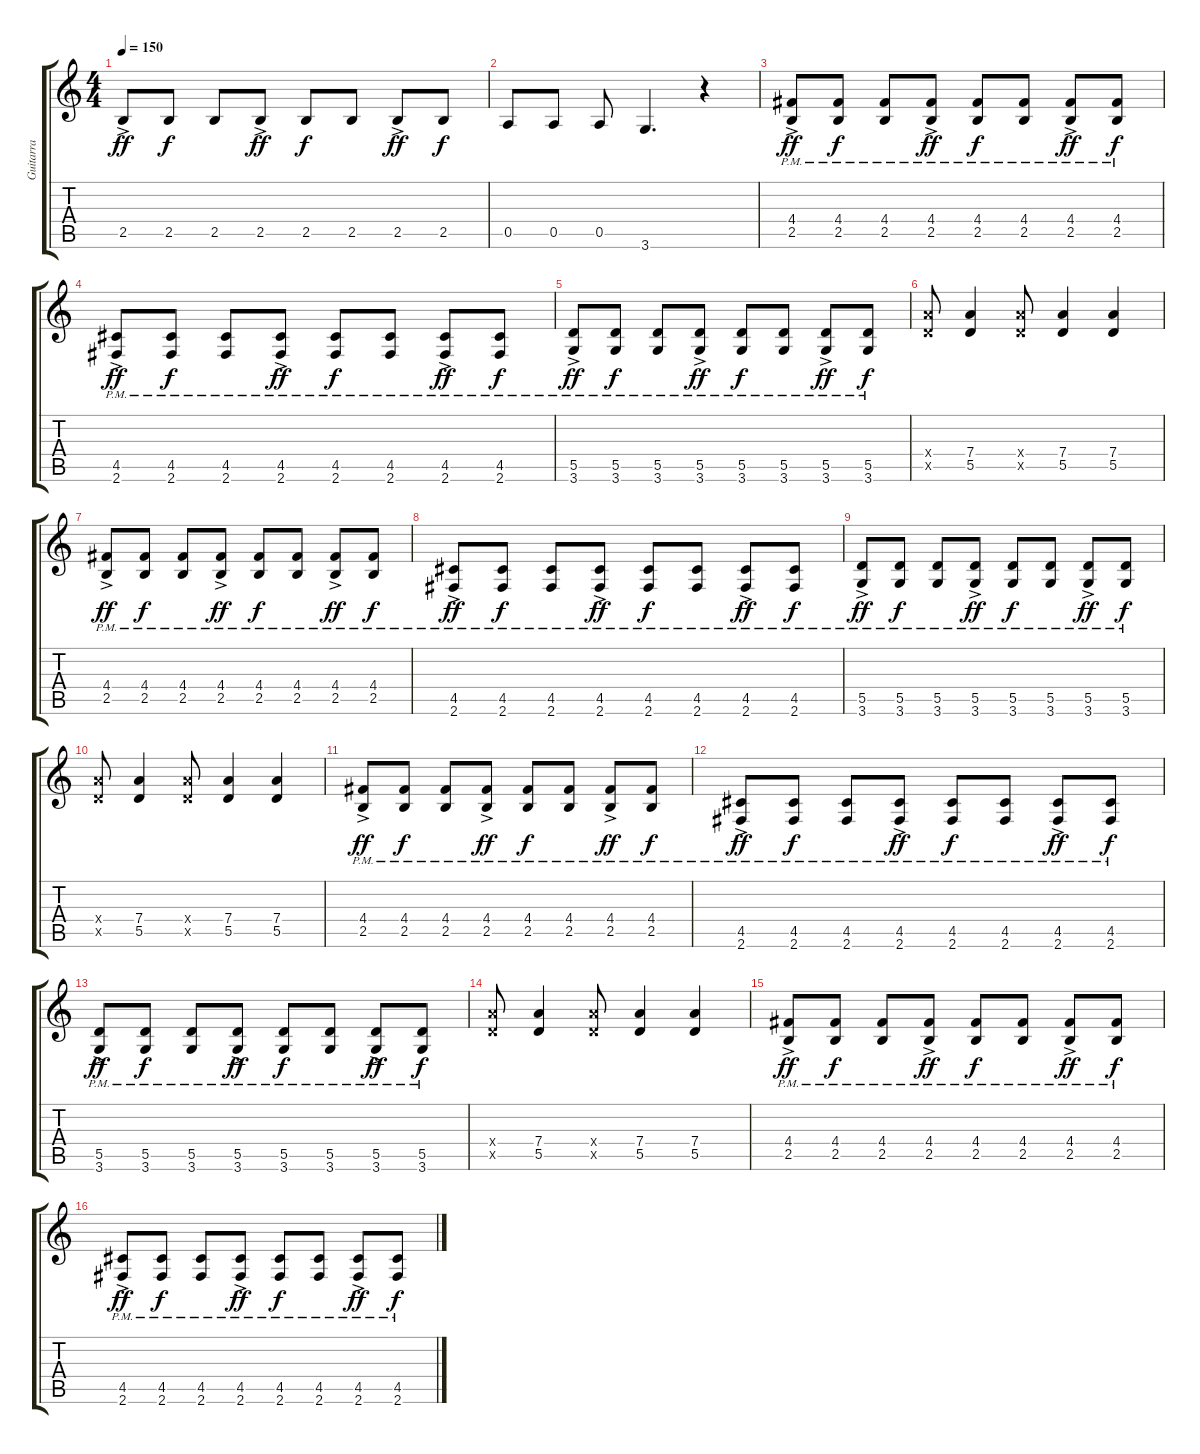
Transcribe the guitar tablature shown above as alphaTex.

\track ("Guitarra" "Guitarra") {instrument distortionguitar}
\staff {score tabs}
\tuning (E4 B3 G3 D3 A2 E2) {hide}
\ts (4 4)
\tempo 150
\clef g2
\ks c
2.5{ac}.8{dy ff} 2.5.8{dy f} 2.5.8 2.5{ac}.8{dy ff} 2.5.8{dy f} 2.5.8 2.5{ac}.8{dy ff} 2.5.8{dy f} |
0.5.8 0.5.8 0.5.8 3.6.4{d} r.4 |
(4.4{ac pm} 2.5{ac pm}).8{dy ff} (4.4{pm} 2.5{pm}).8{dy f} (4.4{pm} 2.5{pm}).8 (4.4{ac pm} 2.5{ac pm}).8{dy ff} (4.4{pm} 2.5{pm}).8{dy f} (4.4{pm} 2.5{pm}).8 (4.4{ac pm} 2.5{ac pm}).8{dy ff} (4.4{pm} 2.5{pm}).8{dy f} |
(4.5{ac pm} 2.6{ac pm}).8{dy ff} (4.5{pm} 2.6{pm}).8{dy f} (4.5{pm} 2.6{pm}).8 (4.5{ac pm} 2.6{ac pm}).8{dy ff} (4.5{pm} 2.6{pm}).8{dy f} (4.5{pm} 2.6{pm}).8 (4.5{ac pm} 2.6{ac pm}).8{dy ff} (4.5{pm} 2.6{pm}).8{dy f} |
(5.5{ac pm} 3.6{ac pm}).8{dy ff} (5.5{pm} 3.6{pm}).8{dy f} (5.5{pm} 3.6{pm}).8 (5.5{ac pm} 3.6{ac pm}).8{dy ff} (5.5{pm} 3.6{pm}).8{dy f} (5.5{pm} 3.6{pm}).8 (5.5{ac pm} 3.6{ac pm}).8{dy ff} (5.5{pm} 3.6{pm}).8{dy f} |
(7.4{x} 5.5{x}).8 (7.4 5.5).4 (7.4{x} 5.5{x}).8 (7.4 5.5).4 (7.4 5.5).4 |
(4.4{ac pm} 2.5{ac pm}).8{dy ff} (4.4{pm} 2.5{pm}).8{dy f} (4.4{pm} 2.5{pm}).8 (4.4{ac pm} 2.5{ac pm}).8{dy ff} (4.4{pm} 2.5{pm}).8{dy f} (4.4{pm} 2.5{pm}).8 (4.4{ac pm} 2.5{ac pm}).8{dy ff} (4.4{pm} 2.5{pm}).8{dy f} |
(4.5{ac pm} 2.6{ac pm}).8{dy ff} (4.5{pm} 2.6{pm}).8{dy f} (4.5{pm} 2.6{pm}).8 (4.5{ac pm} 2.6{ac pm}).8{dy ff} (4.5{pm} 2.6{pm}).8{dy f} (4.5{pm} 2.6{pm}).8 (4.5{ac pm} 2.6{ac pm}).8{dy ff} (4.5{pm} 2.6{pm}).8{dy f} |
(5.5{ac pm} 3.6{ac pm}).8{dy ff} (5.5{pm} 3.6{pm}).8{dy f} (5.5{pm} 3.6{pm}).8 (5.5{ac pm} 3.6{ac pm}).8{dy ff} (5.5{pm} 3.6{pm}).8{dy f} (5.5{pm} 3.6{pm}).8 (5.5{ac pm} 3.6{ac pm}).8{dy ff} (5.5{pm} 3.6{pm}).8{dy f} |
(7.4{x} 5.5{x}).8 (7.4 5.5).4 (7.4{x} 5.5{x}).8 (7.4 5.5).4 (7.4 5.5).4 |
(4.4{ac pm} 2.5{ac pm}).8{dy ff} (4.4{pm} 2.5{pm}).8{dy f} (4.4{pm} 2.5{pm}).8 (4.4{ac pm} 2.5{ac pm}).8{dy ff} (4.4{pm} 2.5{pm}).8{dy f} (4.4{pm} 2.5{pm}).8 (4.4{ac pm} 2.5{ac pm}).8{dy ff} (4.4{pm} 2.5{pm}).8{dy f} |
(4.5{ac pm} 2.6{ac pm}).8{dy ff} (4.5{pm} 2.6{pm}).8{dy f} (4.5{pm} 2.6{pm}).8 (4.5{ac pm} 2.6{ac pm}).8{dy ff} (4.5{pm} 2.6{pm}).8{dy f} (4.5{pm} 2.6{pm}).8 (4.5{ac pm} 2.6{ac pm}).8{dy ff} (4.5{pm} 2.6{pm}).8{dy f} |
(5.5{ac pm} 3.6{ac pm}).8{dy ff} (5.5{pm} 3.6{pm}).8{dy f} (5.5{pm} 3.6{pm}).8 (5.5{ac pm} 3.6{ac pm}).8{dy ff} (5.5{pm} 3.6{pm}).8{dy f} (5.5{pm} 3.6{pm}).8 (5.5{ac pm} 3.6{ac pm}).8{dy ff} (5.5{pm} 3.6{pm}).8{dy f} |
(7.4{x} 5.5{x}).8 (7.4 5.5).4 (7.4{x} 5.5{x}).8 (7.4 5.5).4 (7.4 5.5).4 |
(4.4{ac pm} 2.5{ac pm}).8{dy ff} (4.4{pm} 2.5{pm}).8{dy f} (4.4{pm} 2.5{pm}).8 (4.4{ac pm} 2.5{ac pm}).8{dy ff} (4.4{pm} 2.5{pm}).8{dy f} (4.4{pm} 2.5{pm}).8 (4.4{ac pm} 2.5{ac pm}).8{dy ff} (4.4{pm} 2.5{pm}).8{dy f} |
(4.5{ac pm} 2.6{ac pm}).8{dy ff} (4.5{pm} 2.6{pm}).8{dy f} (4.5{pm} 2.6{pm}).8 (4.5{ac pm} 2.6{ac pm}).8{dy ff} (4.5{pm} 2.6{pm}).8{dy f} (4.5{pm} 2.6{pm}).8 (4.5{ac pm} 2.6{ac pm}).8{dy ff} (4.5{pm} 2.6{pm}).8{dy f}
